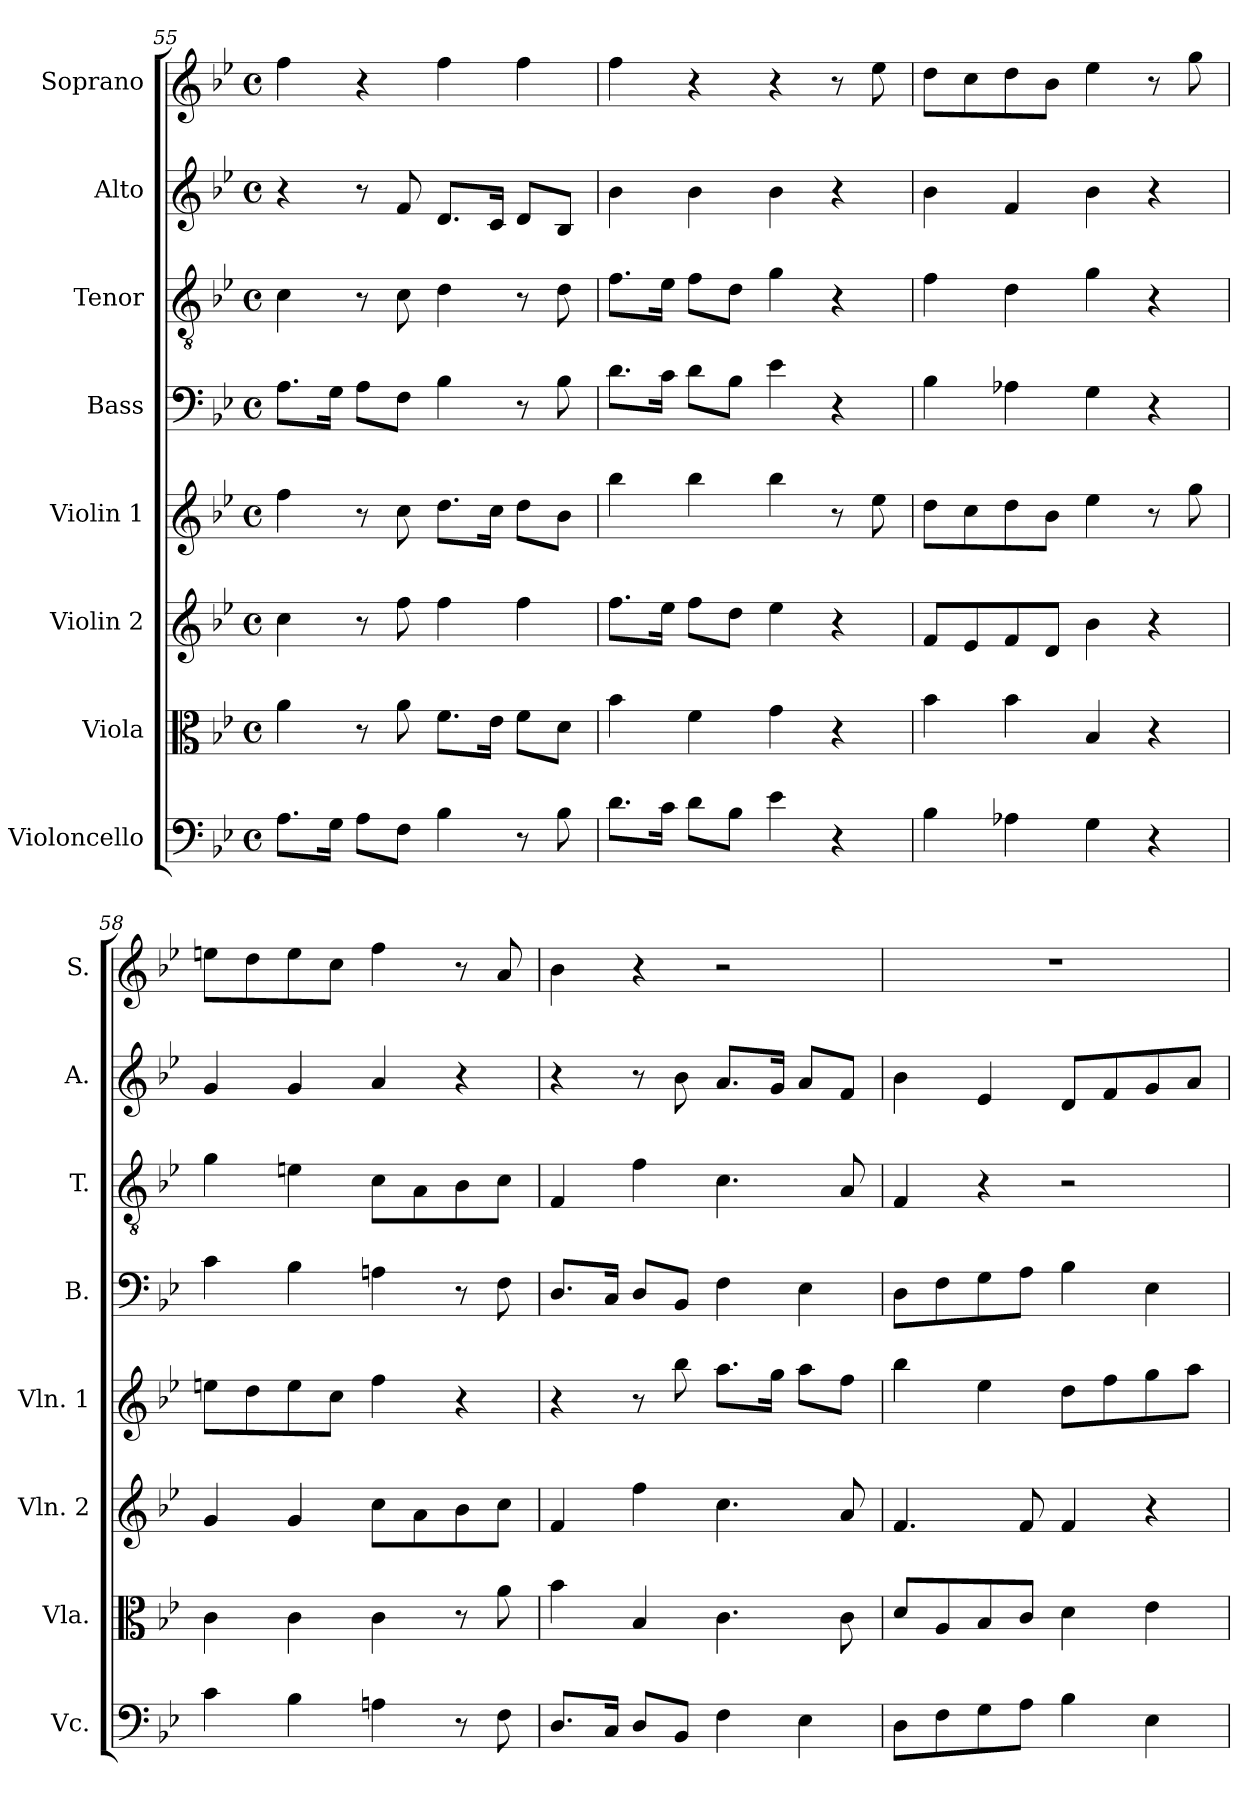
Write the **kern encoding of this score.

**kern	**kern	**kern	**kern	**kern	**kern	**kern	**kern
*part8	*part7	*part6	*part5	*part4	*part3	*part2	*part1
*staff8	*staff7	*staff6	*staff5	*staff4	*staff3	*staff2	*staff1
*I"Violoncello	*I"Viola	*I"Violin 2	*I"Violin 1	*I"Bass	*I"Tenor	*I"Alto	*I"Soprano
*I'Vc.	*I'Vla.	*I'Vln. 2	*I'Vln. 1	*I'B.	*I'T.	*I'A.	*I'S.
!!LO:PB:g=z
*clefF4	*clefC3	*clefG2	*clefG2	*clefF4	*clefGv2	*clefG2	*clefG2
*	*	*	*	*	*ITrd7c12	*	*
*k[b-e-]	*k[b-e-]	*k[b-e-]	*k[b-e-]	*k[b-e-]	*k[b-e-]	*k[b-e-]	*k[b-e-]
*B-:	*B-:	*B-:	*B-:	*B-:	*B-:	*B-:	*B-:
*M4/4	*M4/4	*M4/4	*M4/4	*M4/4	*M4/4	*M4/4	*M4/4
*met(c)	*met(c)	*met(c)	*met(c)	*met(c)	*met(c)	*met(c)	*met(c)
=55	=55	=55	=55	=55	=55	=55	=55
8.Ai\L	4ai\	4cci\	4ffi\	8.Ai\L	4Ci\	4r	4ffi\
16Gi\Jk	.	.	.	16Gi\Jk	.	.	.
8Ai\L	8r	8r	8r	8Ai\L	8r	8r	4r
8Fi\J	8ai\	8ffi\	8cci\	8Fi\J	8Ci\	8fi/	.
4B-i\	8.fi\L	4ffi\	8.ddi\L	4B-i\	4Di\	8.di/L	4ffi\
.	16e-i\Jk	.	16cci\Jk	.	.	16ci/Jk	.
8r	8fi\L	4ffi\	8ddi\L	8r	8r	8di/L	4ffi\
8B-i\	8di\J	.	8b-i\J	8B-i\	8Di\	8B-i/J	.
=56	=56	=56	=56	=56	=56	=56	=56
8.di\L	4b-i\	8.ffi\L	4bb-i\	8.di\L	8.Fi\L	4b-i\	4ffi\
16ci\Jk	.	16ee-i\Jk	.	16ci\Jk	16E-i\Jk	.	.
8di\L	4fi\	8ffi\L	4bb-i\	8di\L	8Fi\L	4b-i\	4r
8B-i\J	.	8ddi\J	.	8B-i\J	8Di\J	.	.
4e-i\	4gi\	4ee-i\	4bb-i\	4e-i\	4Gi\	4b-i\	4r
4r	4r	4r	8r	4r	4r	4r	8r
.	.	.	8ee-i\	.	.	.	8ee-i\
=57	=57	=57	=57	=57	=57	=57	=57
4B-i\	4b-i\	8fi/L	8ddi\L	4B-i\	4Fi\	4b-i\	8ddi\L
.	.	8e-i/	8cci\	.	.	.	8cci\
4A-Xi\	4b-i\	8fi/	8ddi\	4A-Xi\	4Di\	4fi/	8ddi\
.	.	8di/J	8b-i\J	.	.	.	8b-i\J
4Gi\	4B-i/	4b-i\	4ee-i\	4Gi\	4Gi\	4b-i\	4ee-i\
4r	4r	4r	8r	4r	4r	4r	8r
.	.	.	8ggi\	.	.	.	8ggi\
=58	=58	=58	=58	=58	=58	=58	=58
4ci\	4ci\	4gi/	8eeni\L	4ci\	4Gi\	4gi/	8eeni\L
.	.	.	8ddi\	.	.	.	8ddi\
4B-i\	4ci\	4gi/	8eei\	4B-i\	4Eni\	4gi/	8eei\
.	.	.	8cci\J	.	.	.	8cci\J
4Ani\	4ci\	8cci\L	4ffi\	4Ani\	8Ci\L	4ai/	4ffi\
.	.	8ai\	.	.	8AAi\	.	.
8r	8r	8b-i\	4r	8r	8BB-i\	4r	8r
8Fi\	8ai\	8cci\J	.	8Fi\	8Ci\J	.	8ai/
=59	=59	=59	=59	=59	=59	=59	=59
8.Di/L	4b-i\	4fi/	4r	8.Di/L	4FFi/	4r	4b-i\
16Ci/Jk	.	.	.	16Ci/Jk	.	.	.
8Di/L	4B-i/	4ffi\	8r	8Di/L	4Fi\	8r	4r
8BB-i/J	.	.	8bb-i\	8BB-i/J	.	8b-i\	.
4Fi\	4.ci\	4.cci\	8.aai\L	4Fi\	4.Ci\	8.ai/L	2r
.	.	.	16ggi\Jk	.	.	16gi/Jk	.
4E-i\	.	.	8aai\L	4E-i\	.	8ai/L	.
.	8ci\	8ai/	8ffi\J	.	8AAi/	8fi/J	.
=60	=60	=60	=60	=60	=60	=60	=60
8Di\L	8di/L	4.fi/	4bb-i\	8Di\L	4FFi/	4b-i\	1r
8Fi\	8Ai/	.	.	8Fi\	.	.	.
8Gi\	8B-i/	.	4ee-i\	8Gi\	4r	4e-i/	.
8Ai\J	8ci/J	8fi/	.	8Ai\J	.	.	.
4B-i\	4di\	4fi/	8ddi\L	4B-i\	2r	8di/L	.
.	.	.	8ffi\	.	.	8fi/	.
4E-i\	4e-i\	4r	8ggi\	4E-i\	.	8gi/	.
.	.	.	8aai\J	.	.	8ai/J	.
=	=	=	=	=	=	=	=
*-	*-	*-	*-	*-	*-	*-	*-
